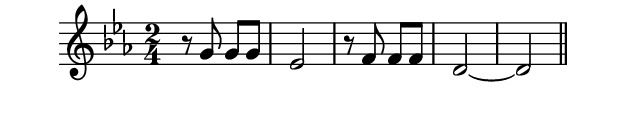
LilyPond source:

\version "2.11.64"

\include "../config/lib.ly"

\score {
  \new Staff {
      \time 2/4
      \key c \minor
      \relative c'' {
        r8 g g g
        ees2
        r8 f f f
        d2~
        d
        \bar "||"
      }
    }
  \layout {
    \context {
      \Staff \consists "Horizontal_bracket_engraver"
    }
  }
}
\paper {
  paper-width = 10.6\cm
  paper-height = 3\cm
  line-width = 10.5\cm
  top-margin = -.1\cm
  left-margin = .1\cm
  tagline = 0
  indent = #0
}
